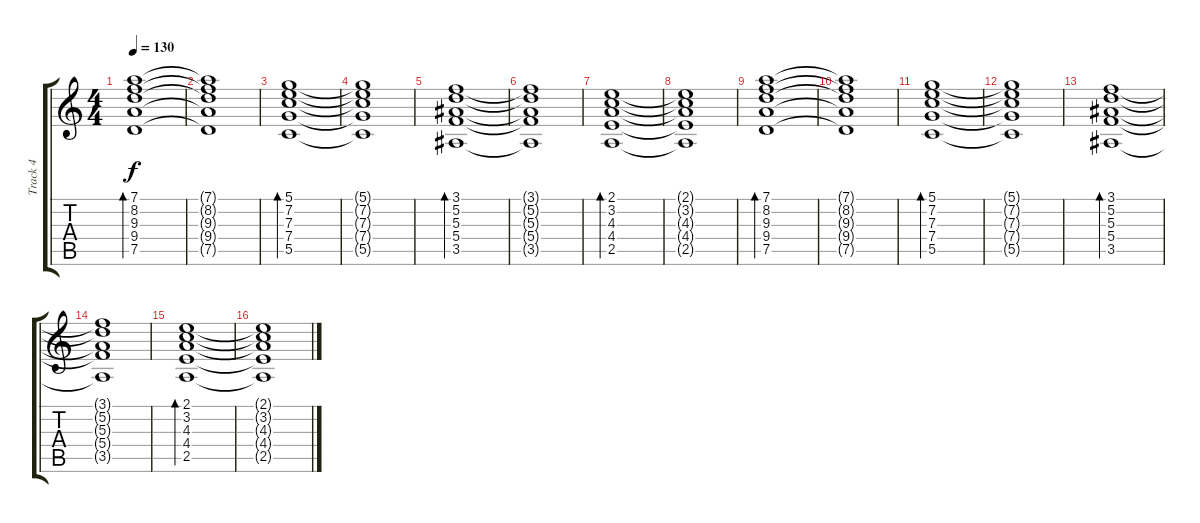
\track ("Track 4" "Track 4") {instrument distortionguitar}
\staff {score tabs}
\tuning (D4 A3 F3 C3 G2 D2) {hide}
\ts (4 4)
\tempo 130
\clef g2
\ks c
(7.1 8.2 9.3 9.4 7.5).1{bd 60 dy f volume 7} |
(7.1{t} 8.2{t} 9.3{t} 9.4{t} 7.5{t}).1 |
(5.1 7.2 7.3 7.4 5.5).1{bd 60} |
(5.1{t} 7.2{t} 7.3{t} 7.4{t} 5.5{t}).1 |
(3.1 5.2 5.3 5.4 3.5).1{bd 60} |
(3.1{t} 5.2{t} 5.3{t} 5.4{t} 3.5{t}).1 |
(2.1 3.2 4.3 4.4 2.5).1{bd 60} |
(2.1{t} 3.2{t} 4.3{t} 4.4{t} 2.5{t}).1 |
(7.1 8.2 9.3 9.4 7.5).1{bd 60} |
(7.1{t} 8.2{t} 9.3{t} 9.4{t} 7.5{t}).1 |
(5.1 7.2 7.3 7.4 5.5).1{bd 60} |
(5.1{t} 7.2{t} 7.3{t} 7.4{t} 5.5{t}).1 |
(3.1 5.2 5.3 5.4 3.5).1{bd 60} |
(3.1{t} 5.2{t} 5.3{t} 5.4{t} 3.5{t}).1 |
(2.1 3.2 4.3 4.4 2.5).1{bd 60} |
(2.1{t} 3.2{t} 4.3{t} 4.4{t} 2.5{t}).1
